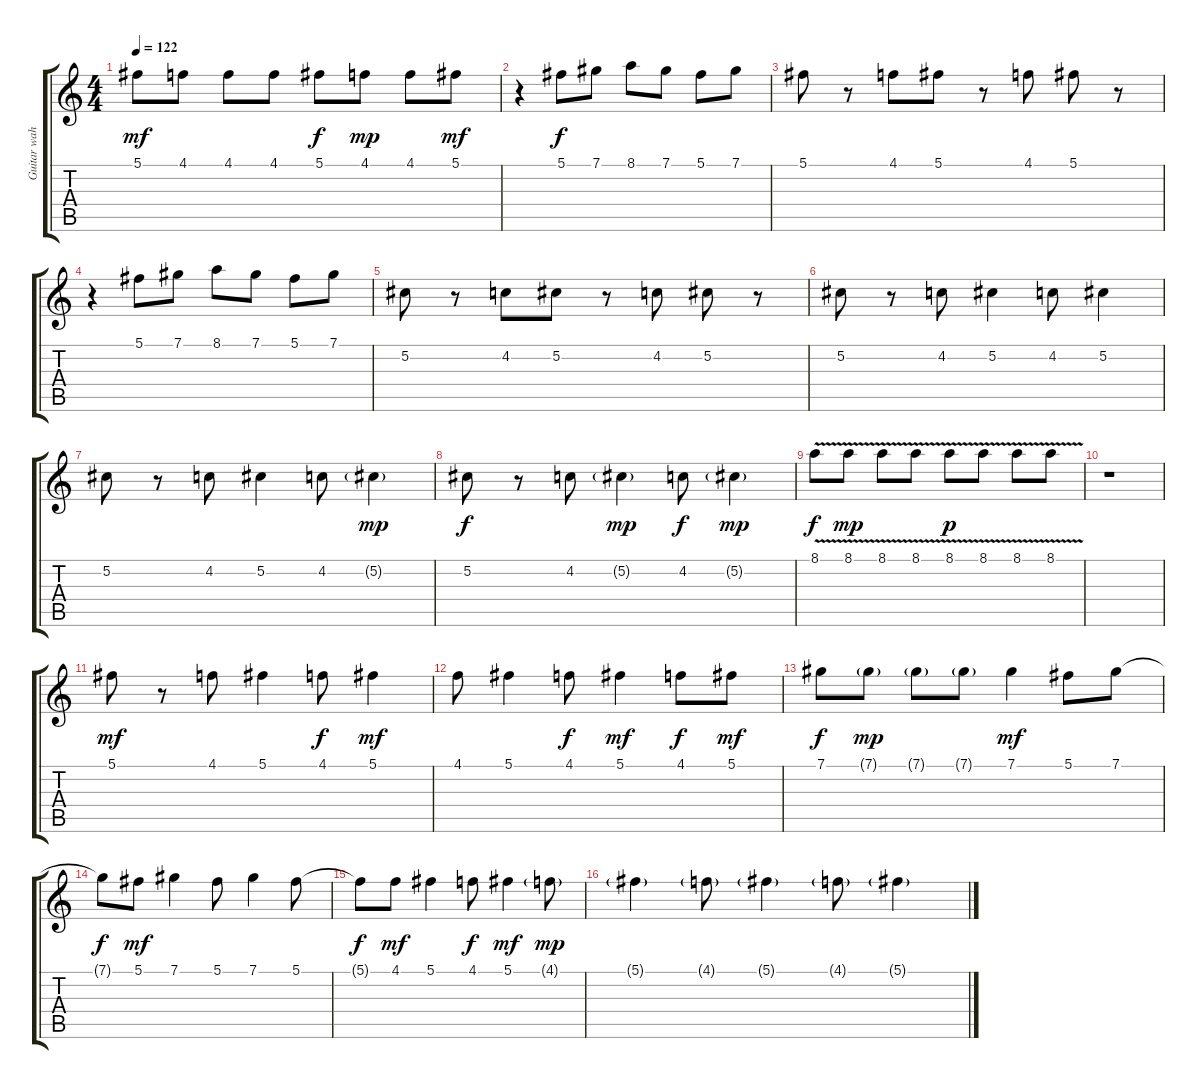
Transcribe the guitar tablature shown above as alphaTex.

\track ("Guitar wah" "Guitar wah") {instrument electricguitarclean}
\staff {score tabs}
\tuning (Db4 Ab3 E3 B2 Gb2 Db2) {hide}
\ts (4 4)
\tempo 122
\clef g2
\ks c
5.1.8{dy mf volume 11 instrument electricguitarclean} 4.1.8 4.1.8 4.1.8 5.1.8{dy f} 4.1.8{dy mp} 4.1.8 5.1.8{dy mf} |
r.4 5.1.8{dy f} 7.1.8 8.1.8 7.1.8 5.1.8 7.1.8 |
5.1.8 r.8 4.1.8 5.1.8 r.8 4.1.8 5.1.8 r.8 |
r.4 5.1.8 7.1.8 8.1.8 7.1.8 5.1.8 7.1.8 |
5.2.8 r.8 4.2.8 5.2.8 r.8 4.2.8 5.2.8 r.8 |
5.2.8 r.8 4.2.8 5.2.4 4.2.8 5.2.4 |
5.2.8 r.8 4.2.8 5.2.4 4.2.8 5.2{g}.4{dy mp} |
5.2.8{dy f} r.8 4.2.8 5.2{g}.4{dy mp} 4.2.8{dy f} 5.2{g}.4{dy mp} |
8.1{v}.8{dy f} 8.1{v}.8{dy mp} 8.1{v}.8 8.1{v}.8 8.1{v}.8{dy p} 8.1{v}.8 8.1{v}.8 8.1{v}.8 |
r.1 |
5.1.8{dy mf} r.8 4.1.8 5.1.4 4.1.8{dy f} 5.1.4{dy mf} |
4.1.8 5.1.4 4.1.8{dy f} 5.1.4{dy mf} 4.1.8{dy f} 5.1.8{dy mf} |
7.1.8{dy f} 7.1{g}.8{dy mp} 7.1{g}.8 7.1{g}.8 7.1.4{dy mf} 5.1.8 7.1.8 |
7.1{t}.8{dy f} 5.1.8{dy mf} 7.1.4 5.1.8 7.1.4 5.1.8 |
5.1{t}.8{dy f} 4.1.8{dy mf} 5.1.4 4.1.8{dy f} 5.1.4{dy mf} 4.1{g}.8{dy mp} |
5.1{g}.4 4.1{g}.8 5.1{g}.4 4.1{g}.8 5.1{g}.4
